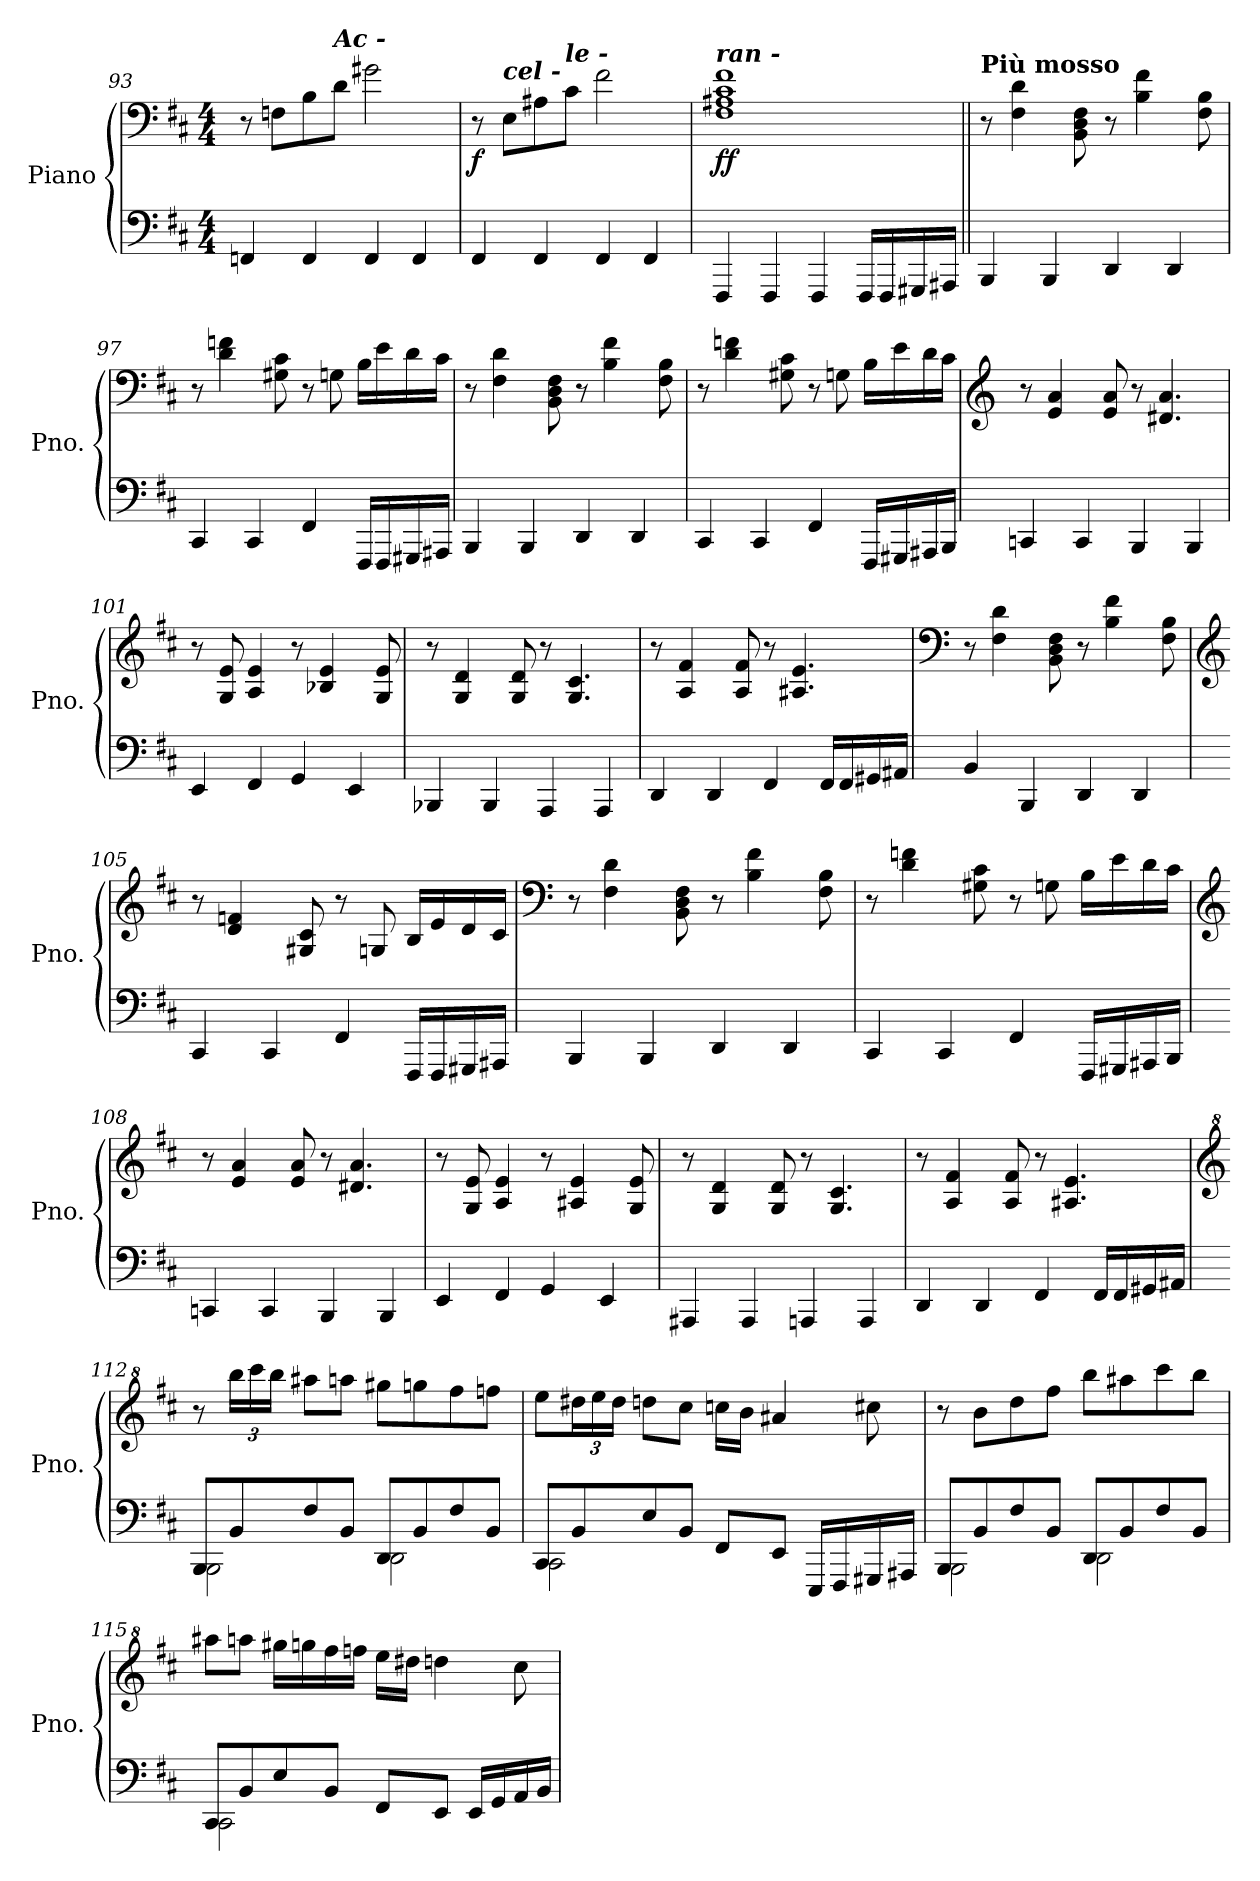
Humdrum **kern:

**kern	**kern	**dynam
*part1	*part1	*part1
*staff2	*staff1	*staff1/2
*I"Piano	*	*
*I'Pno.	*	*
!!LO:LB:g=z
*clefF4	*clefF4	*
*k[f#c#]	*k[f#c#]	*
*M4/4	*M4/4	*
=93	=93	=93
4FFn/	8r	.
.	8Fn\L	.
4FF/	8B\	.
!	!LO:TX:a:Bi:t=Ac             -	!
.	8d\J	.
4FF/	2g#X\	.
4FF/	.	.
=94	=94	=94
!	!	!LO:DY:b
4FF#/	8r	f
!	!LO:TX:a:Bi:t=cel  -	!
.	8E\L	.
4FF#/	8A#X\	.
!	!LO:TX:a:Bi:t=le       -	!
.	8c#\J	.
4FF#/	2f#\	.
4FF#/	.	.
=95	=95	=95
!	!LO:TX:a:Bi:t=ran   -	!
!	!	!LO:DY:b
4FFF#/	1F# 1A#X 1c# 1f#	ff
4FFF#/	.	.
4FFF#/	.	.
16FFF#/LL	.	.
16FFF#/	.	.
16GGG#X/	.	.
16AAA#X/JJ	.	.
=96||	=96||	=96||
!	!LO:TX:a:B:t=Più mosso	!
4BBB/	8r	.
.	4F#\ 4d\	.
4BBB/	.	.
.	8BB\ 8D\ 8F#\	.
4DD/	8r	.
.	4B\ 4f#\	.
4DD/	.	.
.	8F#\ 8B\	.
!!LO:PB:g=z
=97	=97	=97
4CC#/	8r	.
.	4d\ 4fn\	.
4CC#/	.	.
.	8G#X\ 8c#\	.
4FF#/	8r	.
.	8Gn\	.
16FFF#/LL	16B\LL	.
16FFF#/	16e\	.
16GGG#X/	16d\	.
16AAA#X/JJ	16c#\JJ	.
=98	=98	=98
4BBB/	8r	.
.	4F#\ 4d\	.
4BBB/	.	.
.	8BB\ 8D\ 8F#\	.
4DD/	8r	.
.	4B\ 4f#\	.
4DD/	.	.
.	8F#\ 8B\	.
=99	=99	=99
4CC#/	8r	.
.	4d\ 4fn\	.
4CC#/	.	.
.	8G#X\ 8c#\	.
4FF#/	8r	.
.	8Gn\	.
16FFF#/LL	16B\LL	.
16GGG#X/	16e\	.
16AAA#X/	16d\	.
16BBB/JJ	16c#\JJ	.
=100	=100	=100
*	*clefG2	*
4CCn/	8r	.
.	4e/ 4a/	.
4CC/	.	.
.	8e/ 8a/	.
4BBB/	8r	.
.	4.d#X/ 4.a/	.
4BBB/	.	.
!!LO:LB:g=z
=101	=101	=101
4EE/	8r	.
.	8G/ 8e/	.
4FF#/	4A/ 4e/	.
4GG/	8r	.
.	4B-X/ 4e/	.
4EE/	.	.
.	8G/ 8e/	.
=102	=102	=102
4BBB-X/	8r	.
.	4G/ 4d/	.
4BBB-/	.	.
.	8G/ 8d/	.
4AAA/	8r	.
.	4.G/ 4.c#/	.
4AAA/	.	.
=103	=103	=103
4DD/	8r	.
.	4A/ 4f#/	.
4DD/	.	.
.	8A/ 8f#/	.
4FF#/	8r	.
.	4.A#X/ 4.e/	.
16FF#/LL	.	.
16FF#/	.	.
16GG#X/	.	.
16AA#X/JJ	.	.
=104	=104	=104
*	*clefF4	*
4BB/	8r	.
.	4F#\ 4d\	.
4BBB/	.	.
.	8BB\ 8D\ 8F#\	.
4DD/	8r	.
.	4B\ 4f#\	.
4DD/	.	.
.	8F#\ 8B\	.
!!LO:LB:g=z
=105	=105	=105
*	*clefG2	*
4CC#/	8r	.
.	4d/ 4fn/	.
4CC#/	.	.
.	8G#X/ 8c#/	.
4FF#/	8r	.
.	8Gn/	.
16FFF#/LL	16B/LL	.
16FFF#/	16e/	.
16GGG#X/	16d/	.
16AAA#X/JJ	16c#/JJ	.
=106	=106	=106
*	*clefF4	*
4BBB/	8r	.
.	4F#\ 4d\	.
4BBB/	.	.
.	8BB\ 8D\ 8F#\	.
4DD/	8r	.
.	4B\ 4f#\	.
4DD/	.	.
.	8F#\ 8B\	.
=107	=107	=107
4CC#/	8r	.
.	4d\ 4fn\	.
4CC#/	.	.
.	8G#X\ 8c#\	.
4FF#/	8r	.
.	8Gn\	.
16FFF#/LL	16B\LL	.
16GGG#X/	16e\	.
16AAA#X/	16d\	.
16BBB/JJ	16c#\JJ	.
!!LO:LB:g=z
=108	=108	=108
*	*clefG2	*
4CCn/	8r	.
.	4e/ 4a/	.
4CC/	.	.
.	8e/ 8a/	.
4BBB/	8r	.
.	4.d#X/ 4.a/	.
4BBB/	.	.
=109	=109	=109
4EE/	8r	.
.	8G/ 8e/	.
4FF#/	4A/ 4e/	.
4GG/	8r	.
.	4A#X/ 4e/	.
4EE/	.	.
.	8G/ 8e/	.
=110	=110	=110
4AAA#X/	8r	.
.	4G/ 4d/	.
4AAA#/	.	.
.	8G/ 8d/	.
4AAAn/	8r	.
.	4.G/ 4.c#/	.
4AAA/	.	.
=111	=111	=111
4DD/	8r	.
.	4A/ 4f#/	.
4DD/	.	.
.	8A/ 8f#/	.
4FF#/	8r	.
.	4.A#X/ 4.e/	.
16FF#/LL	.	.
16FF#/	.	.
16GG#X/	.	.
16AA#X/JJ	.	.
!!LO:LB:g=z
=112	=112	=112
*	*clefG^2	*
*^	*	*
8BBB/L	2BBB\	8r	.
*	*	*Xbrackettup	*
8BB/	.	24bbb\LL	.
.	.	24cccc#\	.
.	.	24bbb\JJ	.
8F#/	.	8aaa#X\L	.
8BB/J	.	8aaan\J	.
8DD/L	2DD\	8ggg#X\L	.
8BB/	.	8gggn\	.
8F#/	.	8fff#\	.
8BB/J	.	8fffn\J	.
=113	=113	=113	=113
8CC#/L	2CC#\	8eee\L	.
8BB/	.	24ddd#X\L	.
.	.	24eee\	.
.	.	24ddd#\JJ	.
8E/	.	8dddn\L	.
8BB/J	.	8ccc#\J	.
8FF#/L	2ryy	16cccn\LL	.
.	.	16bb\JJ	.
8EE/J	.	4aa#X/	.
16EEE/LL	.	.	.
16FFF#/	.	.	.
16GGG#X/	.	8ccc#X\	.
16AAA#X/JJ	.	.	.
!!LO:LB:g=z
=114	=114	=114	=114
8BBB/L	2BBB\	8r	.
8BB/	.	8bb\L	.
8F#/	.	8ddd\	.
8BB/J	.	8fff#\J	.
8DD/L	2DD\	8bbb\L	.
8BB/	.	8aaa#X\	.
8F#/	.	8cccc#\	.
8BB/J	.	8bbb\J	.
=115	=115	=115	=115
8CC#/L	2CC#\	8aaa#X\L	.
8BB/	.	8aaan\J	.
8E/	.	16ggg#X\LL	.
.	.	16gggn\	.
8BB/J	.	16fff#\	.
.	.	16fffn\JJ	.
8FF#/L	2ryy	16eee\LL	.
.	.	16ddd#X\JJ	.
8EE/J	.	4dddn\	.
16EE/LL	.	.	.
16GG/	.	.	.
16AA/	.	8ccc#\	.
16BB/JJ	.	.	.
*v	*v	*	*
=	=	=
*-	*-	*-
